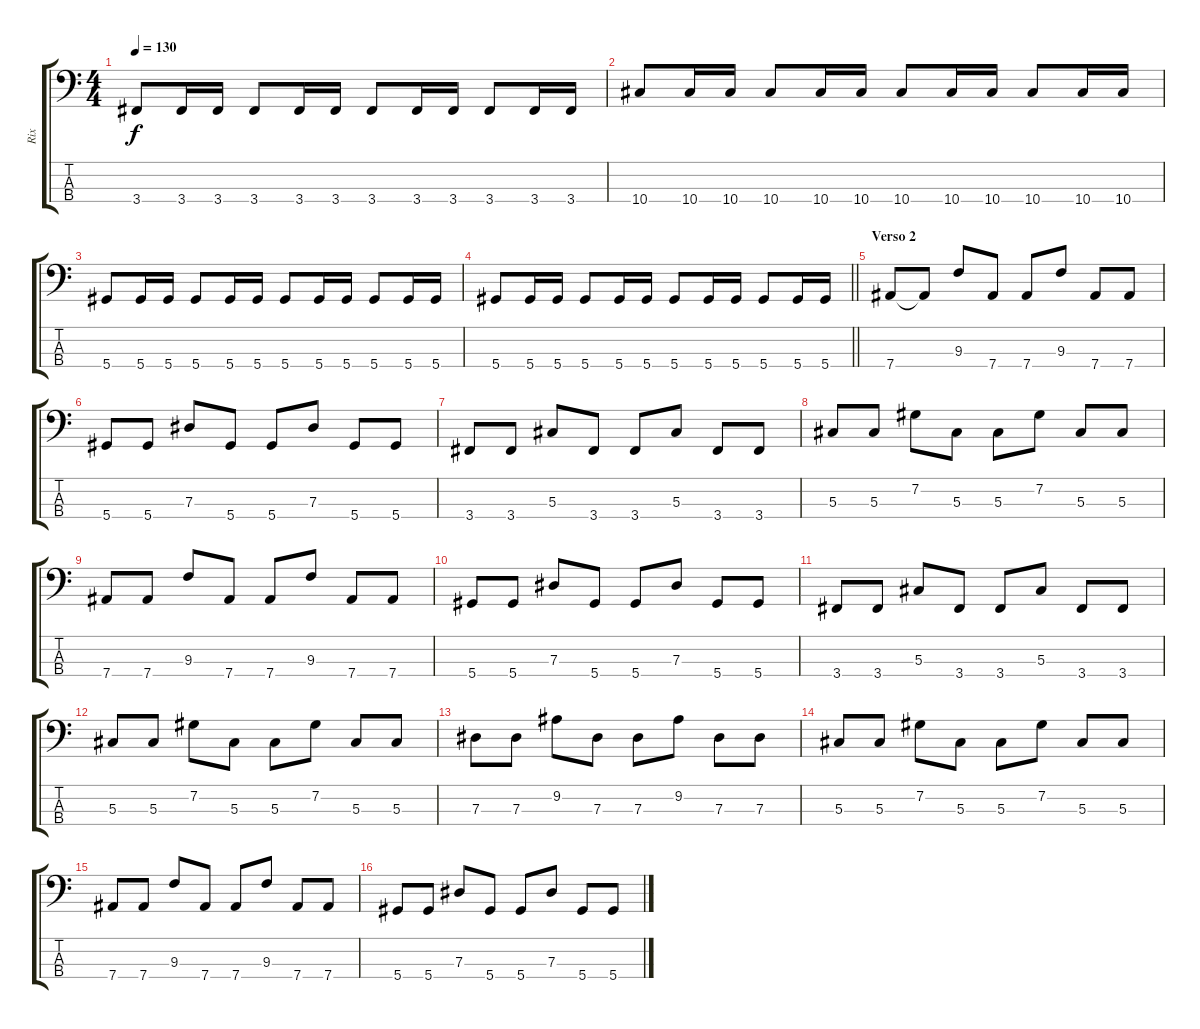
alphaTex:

\track ("Rix" "Rix") {instrument electricbasspick}
\staff {score tabs}
\tuning (Gb2 Db2 Ab1 Eb1) {hide}
\ts (4 4)
\tempo 130
\clef f4
\ks c
3.4.8{dy f} 3.4.16 3.4.16 3.4.8 3.4.16 3.4.16 3.4.8 3.4.16 3.4.16 3.4.8 3.4.16 3.4.16 |
10.4.8 10.4.16 10.4.16 10.4.8 10.4.16 10.4.16 10.4.8 10.4.16 10.4.16 10.4.8 10.4.16 10.4.16 |
5.4.8 5.4.16 5.4.16 5.4.8 5.4.16 5.4.16 5.4.8 5.4.16 5.4.16 5.4.8 5.4.16 5.4.16 |
\barLineRight lightlight
5.4.8 5.4.16 5.4.16 5.4.8 5.4.16 5.4.16 5.4.8 5.4.16 5.4.16 5.4.8 5.4.16 5.4.16 |
\section ("" "Verso 2")
7.4.8 7.4{t}.8 9.3.8 7.4.8 7.4.8 9.3.8 7.4.8 7.4.8 |
5.4.8 5.4.8 7.3.8 5.4.8 5.4.8 7.3.8 5.4.8 5.4.8 |
3.4.8 3.4.8 5.3.8 3.4.8 3.4.8 5.3.8 3.4.8 3.4.8 |
5.3.8 5.3.8 7.2.8 5.3.8 5.3.8 7.2.8 5.3.8 5.3.8 |
7.4.8 7.4.8 9.3.8 7.4.8 7.4.8 9.3.8 7.4.8 7.4.8 |
5.4.8 5.4.8 7.3.8 5.4.8 5.4.8 7.3.8 5.4.8 5.4.8 |
3.4.8 3.4.8 5.3.8 3.4.8 3.4.8 5.3.8 3.4.8 3.4.8 |
5.3.8 5.3.8 7.2.8 5.3.8 5.3.8 7.2.8 5.3.8 5.3.8 |
7.3.8 7.3.8 9.2.8 7.3.8 7.3.8 9.2.8 7.3.8 7.3.8 |
5.3.8 5.3.8 7.2.8 5.3.8 5.3.8 7.2.8 5.3.8 5.3.8 |
7.4.8 7.4.8 9.3.8 7.4.8 7.4.8 9.3.8 7.4.8 7.4.8 |
5.4.8 5.4.8 7.3.8 5.4.8 5.4.8 7.3.8 5.4.8 5.4.8
